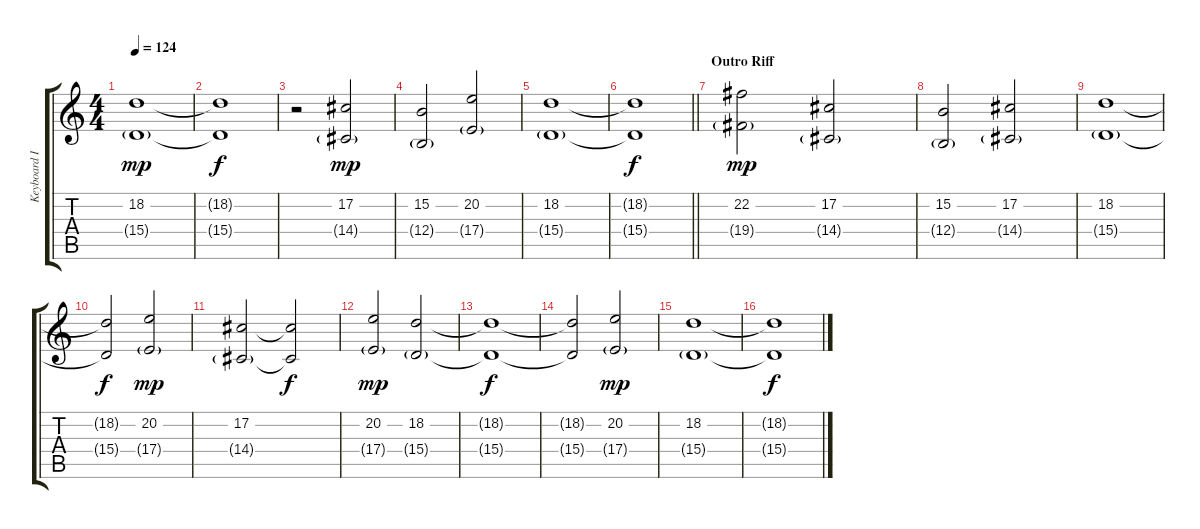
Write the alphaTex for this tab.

\track ("Keyboard II" "Keyboard I") {instrument trumpet}
\staff {score tabs}
\tuning (Db4 Ab3 E3 B2 Gb2 Db2) {hide}
\ts (4 4)
\tempo 124
\clef g2
\ks c
(18.2 15.4{g}).1{dy mp} |
(18.2{t} 15.4{t}).1{dy f} |
r.2{instrument trumpet} (17.2 14.4{g}).2{dy mp} |
(15.2 12.4{g}).2 (20.2 17.4{g}).2 |
(18.2 15.4{g}).1 |
\barLineRight lightlight
(18.2{t} 15.4{t}).1{dy f} |
\section ("" "Outro Riff")
(22.2 19.4{g}).2{dy mp} (17.2 14.4{g}).2 |
(15.2 12.4{g}).2 (17.2 14.4{g}).2 |
(18.2 15.4{g}).1 |
(18.2{t} 15.4{t}).2{dy f} (20.2 17.4{g}).2{dy mp} |
(17.2 14.4{g}).2 (17.2{t} 14.4{t}).2{dy f} |
(20.2 17.4{g}).2{dy mp} (18.2 15.4{g}).2 |
(18.2{t} 15.4{t}).1{dy f} |
(18.2{t} 15.4{t}).2 (20.2 17.4{g}).2{dy mp} |
(18.2 15.4{g}).1 |
(18.2{t} 15.4{t}).1{dy f volume 0}
